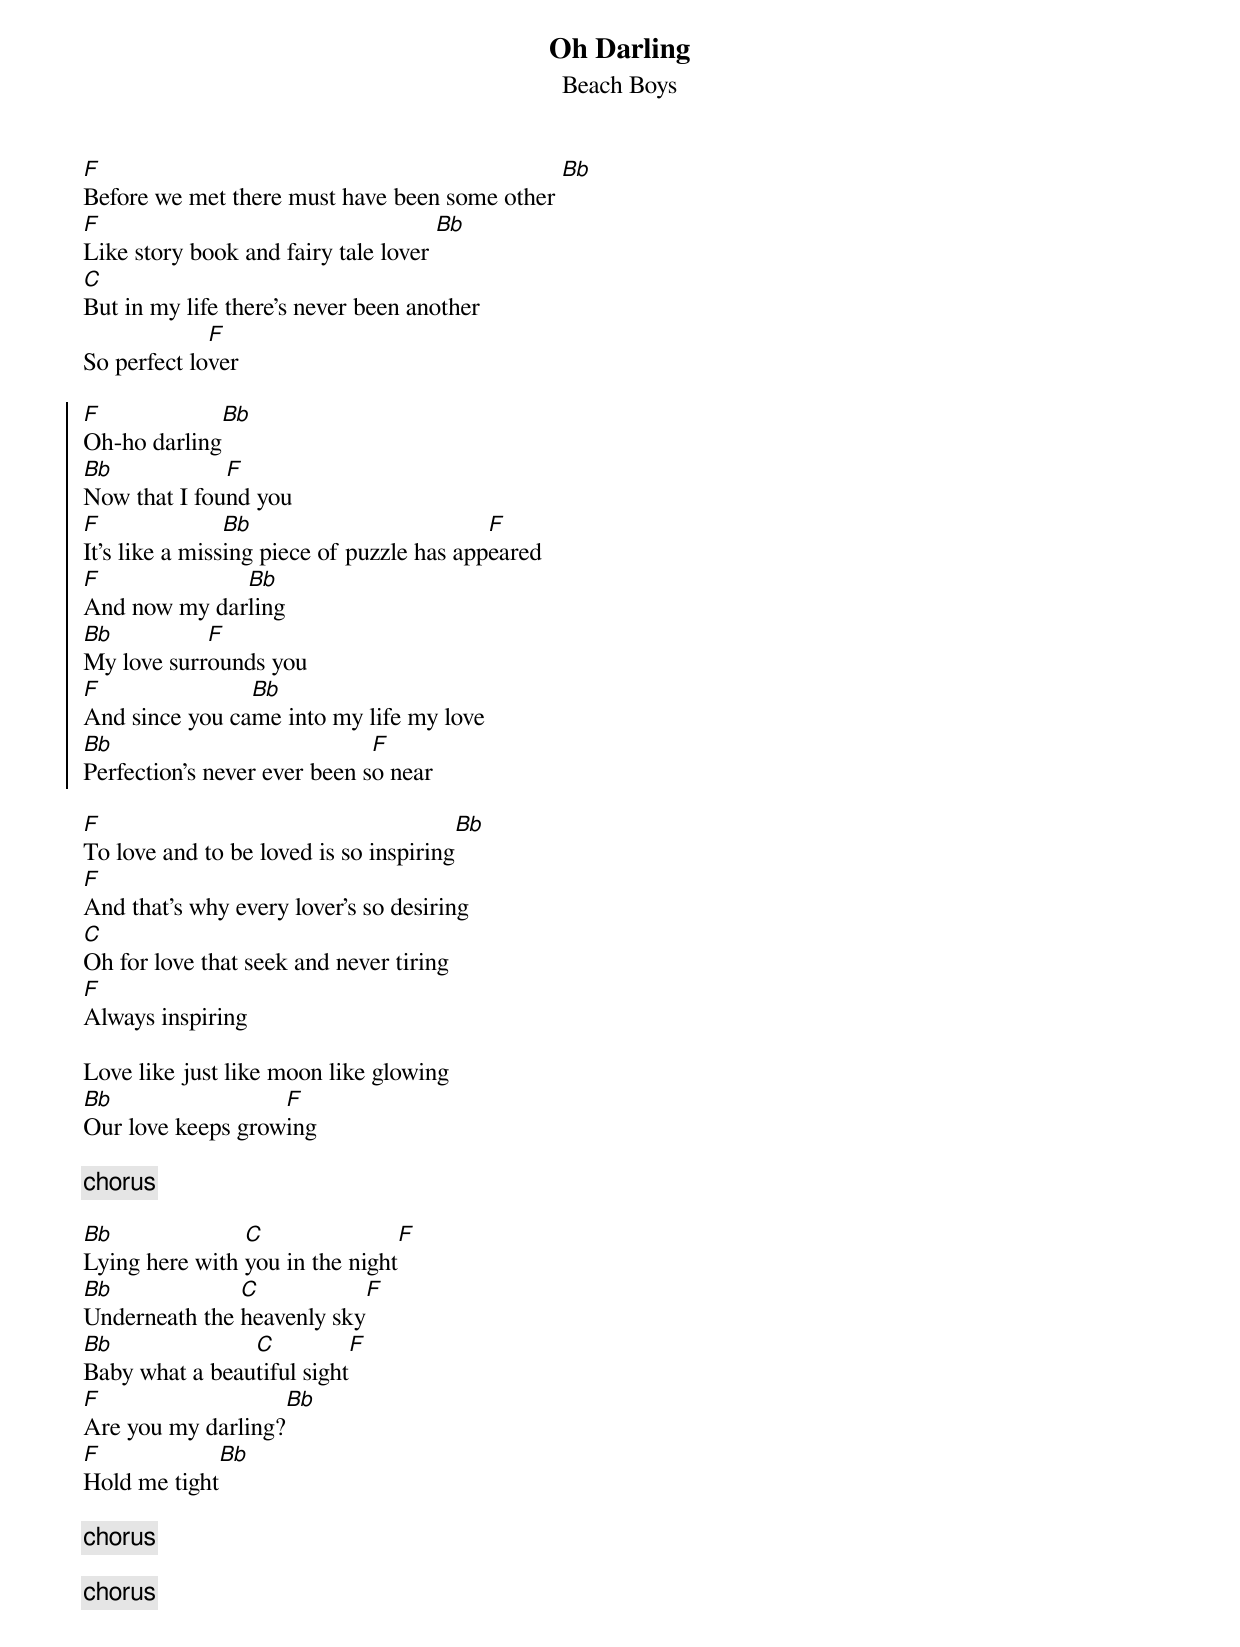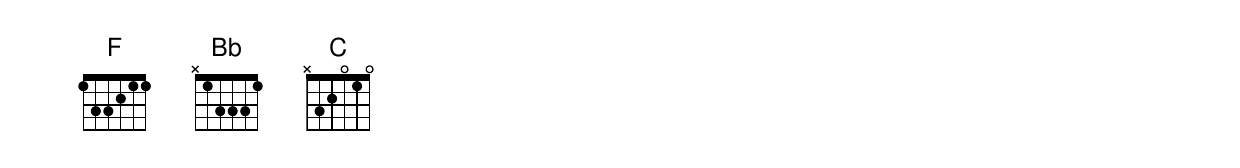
{t:Oh Darling}
{st:Beach Boys}

[F]Before we met there must have been some other [Bb]
[F]Like story book and fairy tale lover [Bb]
[C]But in my life there's never been another
So perfect lo[F]ver

{start_of_chorus}
[F]Oh-ho darling[Bb]
[Bb]Now that I fou[F]nd you
[F]It's like a miss[Bb]ing piece of puzzle has app[F]eared
[F]And now my dar[Bb]ling
[Bb]My love surr[F]ounds you
[F]And since you ca[Bb]me into my life my love
[Bb]Perfection's never ever been s[F]o near
{end_of_chorus}

[F]To love and to be loved is so inspiring[Bb]
[F]And that's why every lover's so desiring
[C]Oh for love that seek and never tiring
[F]Always inspiring

Love like just like moon like glowing
[Bb]Our love keeps grow[F]ing

{c: chorus}

[Bb]Lying here with [C]you in the night[F]
[Bb]Underneath the [C]heavenly sky[F]
[Bb]Baby what a beau[C]tiful sight[F]
[F]Are you my darling?[Bb]
[F]Hold me tight[Bb]

{c: chorus}

{c: chorus}
